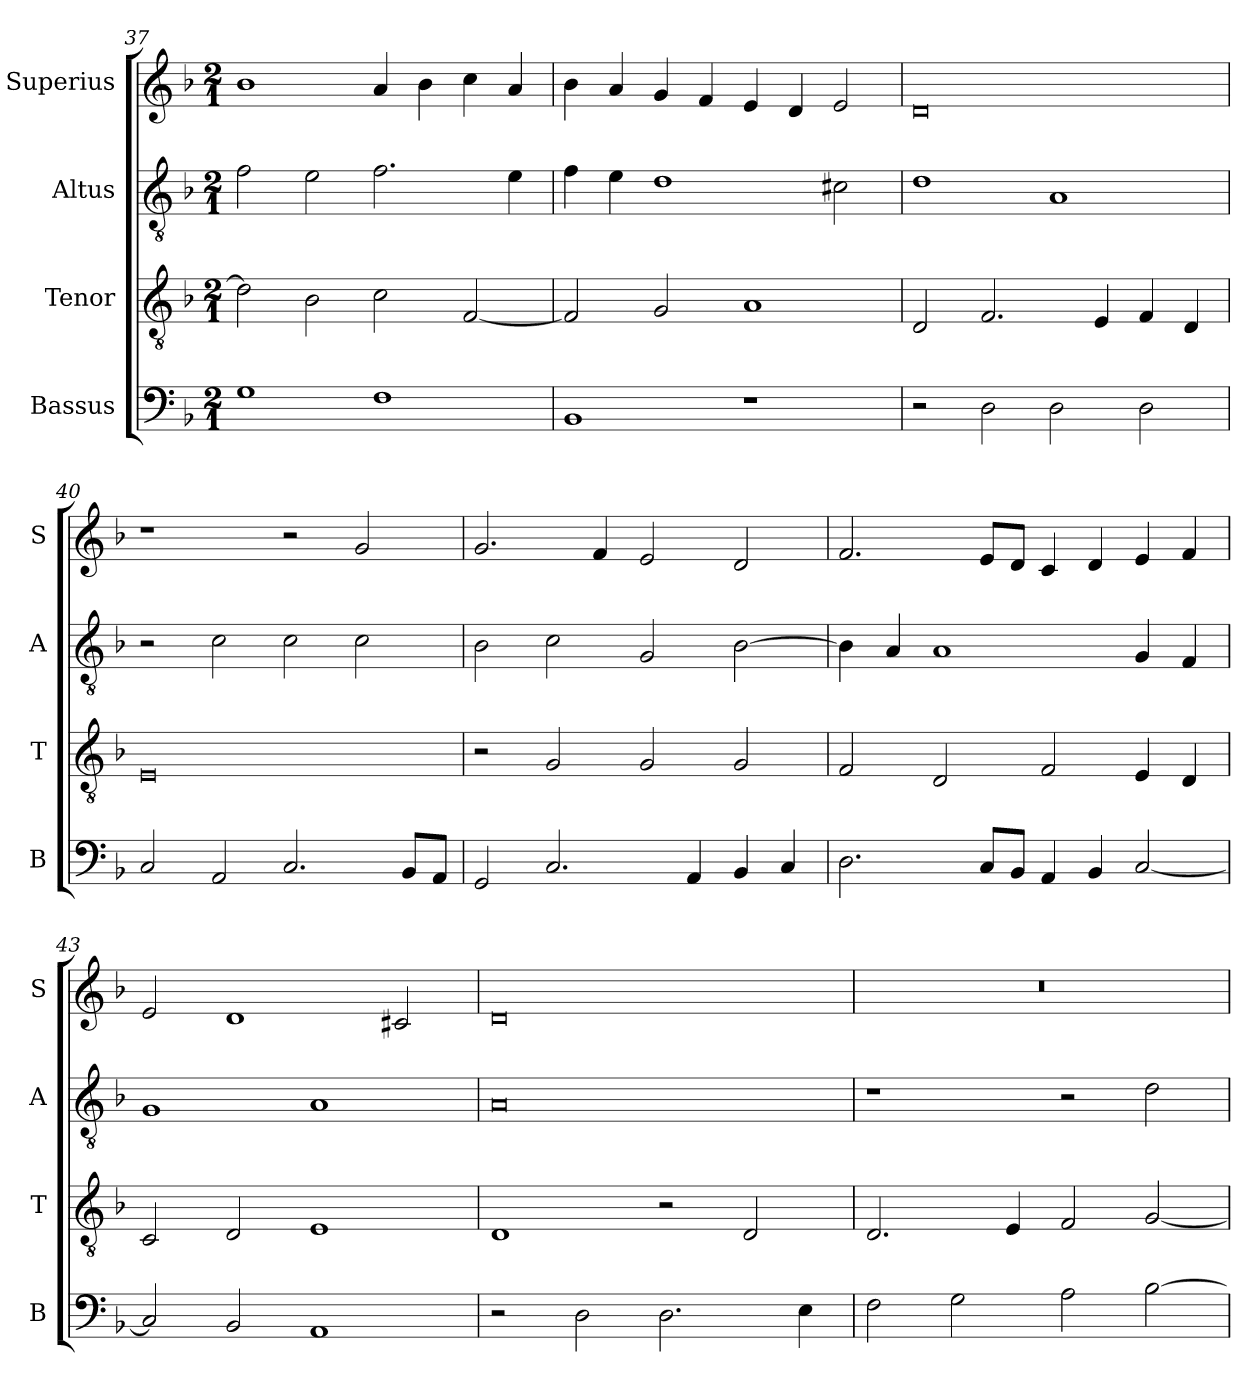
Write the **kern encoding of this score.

**kern	**kern	**kern	**kern
*part4	*part3	*part2	*part1
*staff4	*staff3	*staff2	*staff1
*I"Bassus	*I"Tenor	*I"Altus	*I"Superius
*I'B	*I'T	*I'A	*I'S
*clefF4	*clefGv2	*clefGv2	*clefG2
*k[b-]	*k[b-]	*k[b-]	*k[b-]
*d:	*d:	*d:	*d:
*M2/1	*M2/1	*M2/1	*M2/1
=37	=37	=37	=37
1G	2d]	2f	1b-
.	2B-	2e	.
1F	2c	2.f	4a
.	.	.	4b-
.	[2F	.	4cc
.	.	4e	4a
=38	=38	=38	=38
1BB-	2F]	4f	4b-
.	.	4e	4a
.	2G	1d	4g
.	.	.	4f
1r	1A	.	4e
.	.	.	4d
.	.	2c#X	2e
=39	=39	=39	=39
2r	2D	1d	0d
2D	2.F	.	.
2D	.	1A	.
.	4E	.	.
2D	4F	.	.
.	4D	.	.
=40	=40	=40	=40
2C	0E	2r	1r
2AA	.	2c	.
2.C	.	2c	2r
.	.	2c	2g
8BB-L	.	.	.
8AAJ	.	.	.
=41	=41	=41	=41
2GG	2r	2B-	2.g
2.C	2G	2c	.
.	.	.	4f
.	2G	2G	2e
4AA	.	.	.
4BB-	2G	[2B-	2d
4C	.	.	.
=42	=42	=42	=42
2.D	2F	4B-]	2.f
.	.	4A	.
.	2D	1A	.
8CL	.	.	8eL
8BB-J	.	.	8dJ
4AA	2F	.	4c
4BB-	.	.	4d
[2C	4E	4G	4e
.	4D	4F	4f
=43	=43	=43	=43
2C]	2C	1G	2e
2BB-	2D	.	1d
1AA	1E	1A	.
.	.	.	2c#X
=44	=44	=44	=44
2r	1D	0A	0d
2D	.	.	.
2.D	2r	.	.
.	2D	.	.
4E	.	.	.
=45	=45	=45	=45
2F	2.D	1r	0r
2G	.	.	.
.	4E	.	.
2A	2F	2r	.
[2B-	[2G	2d	.
=	=	=	=
*-	*-	*-	*-
